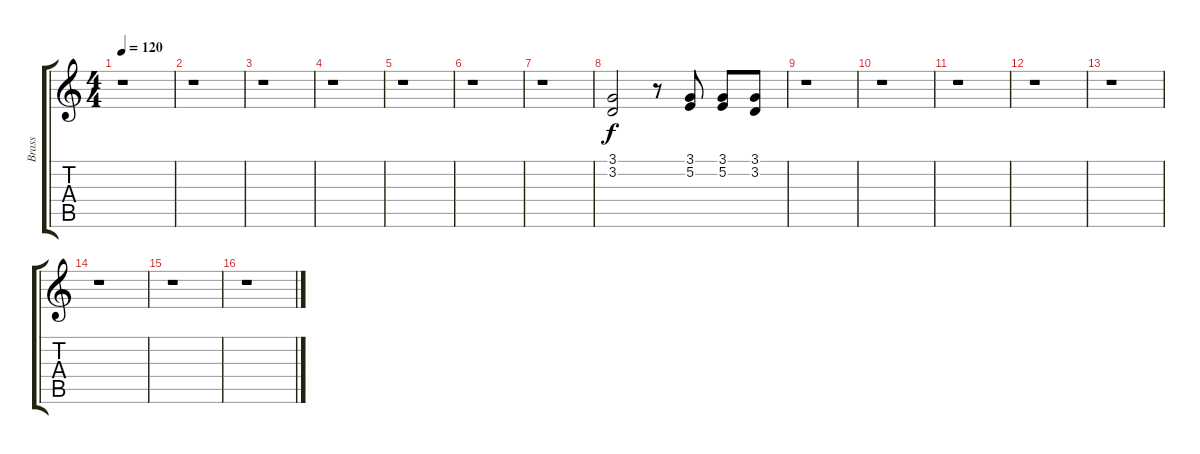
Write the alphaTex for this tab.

\track ("Brass" "Brass") {instrument brasssection}
\staff {score tabs}
\tuning (E4 B3 G3 D3 A2 D2) {hide}
\ts (4 4)
\tempo 120
\clef g2
\ks c
r.1{dy f} |
r.1 |
r.1 |
r.1 |
r.1 |
r.1 |
r.1 |
(3.1 3.2).2 r.8 (3.1 5.2).8 (3.1 5.2).8 (3.1 3.2).8 |
r.1 |
r.1 |
r.1 |
r.1 |
r.1 |
r.1 |
r.1 |
r.1
